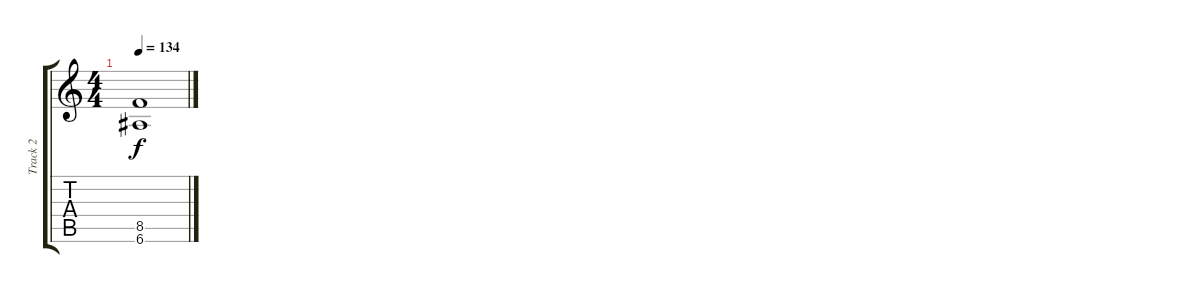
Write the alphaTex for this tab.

\track ("Track 2" "Track 2") {instrument distortionguitar}
\staff {score tabs}
\tuning (E4 B3 G3 D3 A2 E2) {hide}
\ts (4 4)
\tempo 134
\clef g2
\ks c
(8.5 6.6).1{dy f}
